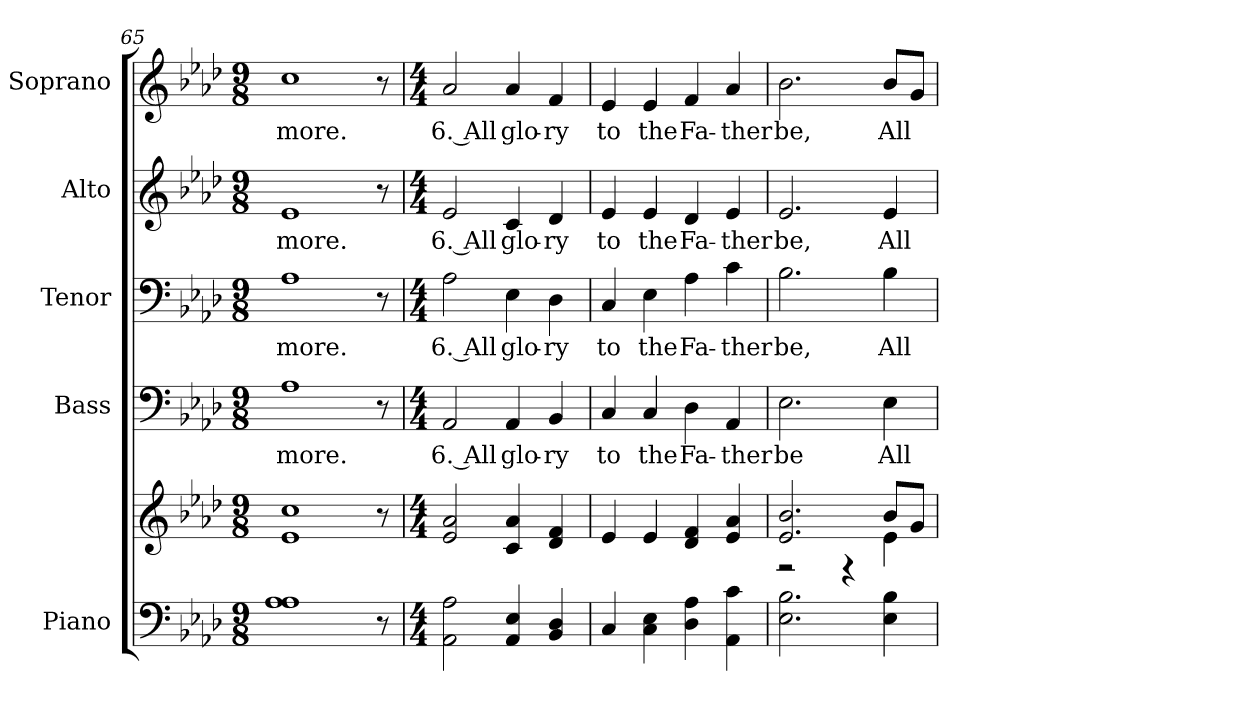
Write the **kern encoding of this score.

**kern	**kern	**kern	**text	**kern	**text	**kern	**text	**kern	**text
*part5	*part5	*part4	*part4	*part3	*part3	*part2	*part2	*part1	*part1
*staff6	*staff5	*staff4	*staff4	*staff3	*staff3	*staff2	*staff2	*staff1	*staff1
*I"Piano	*	*I"Bass	*	*I"Tenor	*	*I"Alto	*	*I"Soprano	*
*I'Pno.	*	*I'B.	*	*I'T.	*	*I'A.	*	*I'S.	*
!!LO:PB:g=z
*clefF4	*clefG2	*clefF4	*	*clefF4	*	*clefG2	*	*clefG2	*
*k[b-e-a-d-]	*k[b-e-a-d-]	*k[b-e-a-d-]	*	*k[b-e-a-d-]	*	*k[b-e-a-d-]	*	*k[b-e-a-d-]	*
*f:	*f:	*f:	*	*f:	*	*f:	*	*f:	*
*M9/8	*M9/8	*M9/8	*	*M9/8	*	*M9/8	*	*M9/8	*
=65	=65	=65	=65	=65	=65	=65	=65	=65	=65
!	!	!	!LO:LY:b:color=#000000	!	!	!	!	!	!
!	!	!	!	!	!LO:LY:b:color=#000000	!	!	!	!
!	!	!	!	!	!	!	!LO:LY:b:color=#000000	!	!
!	!	!	!	!	!	!	!	!	!LO:LY:b:color=#000000
1A-i 1A-i	1e-i 1cci	1A-i	-more.	1A-i	more.	1e-i	more.	1cci	more.
8r	8r	8r	.	8r	.	8r	.	8r	.
=66	=66	=66	=66	=66	=66	=66	=66	=66	=66
*M4/4	*M4/4	*M4/4	*	*M4/4	*	*M4/4	*	*M4/4	*
!	!	!	!LO:LY:b:color=#000000	!	!	!	!	!	!
!	!	!	!	!	!LO:LY:b:color=#000000	!	!	!	!
!	!	!	!	!	!	!	!LO:LY:b:color=#000000	!	!
!	!	!	!	!	!	!	!	!	!LO:LY:b:color=#000000
2AA-i\ 2A-i	2e-i/ 2a-i	2AA-i/	6. All	2A-i\	6. All	2e-i/	6. All	2a-i/	6. All
!	!	!	!LO:LY:b:color=#000000	!	!	!	!	!	!
!	!	!	!	!	!LO:LY:b:color=#000000	!	!	!	!
!	!	!	!	!	!	!	!LO:LY:b:color=#000000	!	!
!	!	!	!	!	!	!	!	!	!LO:LY:b:color=#000000
4AA-i/ 4E-i	4ci/ 4a-i	4AA-i/	glo-	4E-i\	glo-	4ci/	glo-	4a-i/	glo-
!	!	!	!LO:LY:b:color=#000000	!	!	!	!	!	!
!	!	!	!	!	!LO:LY:b:color=#000000	!	!	!	!
!	!	!	!	!	!	!	!LO:LY:b:color=#000000	!	!
!	!	!	!	!	!	!	!	!	!LO:LY:b:color=#000000
4BB-i/ 4D-i	4d-i/ 4fi	4BB-i/	-ry	4D-i\	-ry	4d-i/	-ry	4fi/	-ry
=67	=67	=67	=67	=67	=67	=67	=67	=67	=67
!	!	!	!LO:LY:b:color=#000000	!	!	!	!	!	!
!	!	!	!	!	!LO:LY:b:color=#000000	!	!	!	!
!	!	!	!	!	!	!	!LO:LY:b:color=#000000	!	!
!	!	!	!	!	!	!	!	!	!LO:LY:b:color=#000000
4Ci/	4e-i/	4Ci/	to	4Ci/	to	4e-i/	to	4e-i/	to
!	!	!	!LO:LY:b:color=#000000	!	!	!	!	!	!
!	!	!	!	!	!LO:LY:b:color=#000000	!	!	!	!
!	!	!	!	!	!	!	!LO:LY:b:color=#000000	!	!
!	!	!	!	!	!	!	!	!	!LO:LY:b:color=#000000
4Ci\ 4E-i	4e-i/	4Ci/	the	4E-i\	the	4e-i/	the	4e-i/	the
!	!	!	!LO:LY:b:color=#000000	!	!	!	!	!	!
!	!	!	!	!	!LO:LY:b:color=#000000	!	!	!	!
!	!	!	!	!	!	!	!LO:LY:b:color=#000000	!	!
!	!	!	!	!	!	!	!	!	!LO:LY:b:color=#000000
4D-i\ 4A-i	4d-i/ 4fi	4D-i\	Fa-	4A-i\	Fa-	4d-i/	Fa-	4fi/	Fa-
!	!	!	!LO:LY:b:color=#000000	!	!	!	!	!	!
!	!	!	!	!	!LO:LY:b:color=#000000	!	!	!	!
!	!	!	!	!	!	!	!LO:LY:b:color=#000000	!	!
!	!	!	!	!	!	!	!	!	!LO:LY:b:color=#000000
4AA-i\ 4ci	4e-i/ 4a-i	4AA-i/	-ther	4ci\	-ther	4e-i/	-ther	4a-i/	-ther
=68	=68	=68	=68	=68	=68	=68	=68	=68	=68
*	*^	*	*	*	*	*	*	*	*
!	!	!	!	!LO:LY:b:color=#000000	!	!	!	!	!	!
!	!	!	!	!	!	!LO:LY:b:color=#000000	!	!	!	!
!	!	!	!	!	!	!	!	!LO:LY:b:color=#000000	!	!
!	!	!	!	!	!	!	!	!	!	!LO:LY:b:color=#000000
2.E-i\ 2.B-i	2.e-i/ 2.b-i	2r	2.E-i\	be	2.B-i\	be,	2.e-i/	be,	2.b-i\	be,
.	.	4r	.	.	.	.	.	.	.	.
!	!	!	!	!LO:LY:b:color=#000000	!	!	!	!	!	!
!	!	!	!	!	!	!LO:LY:b:color=#000000	!	!	!	!
!	!	!	!	!	!	!	!	!LO:LY:b:color=#000000	!	!
!	!	!	!	!	!	!	!	!	!	!LO:LY:b:color=#000000
4E-i\ 4B-i	8b-i/L	4e-i\	4E-i\	All	4B-i\	All	4e-i/	All	8b-i/L	All
.	8gi/J	.	.	.	.	.	.	.	8gi/J	.
*	*v	*v	*	*	*	*	*	*	*	*
=	=	=	=	=	=	=	=	=	=
*-	*-	*-	*-	*-	*-	*-	*-	*-	*-
